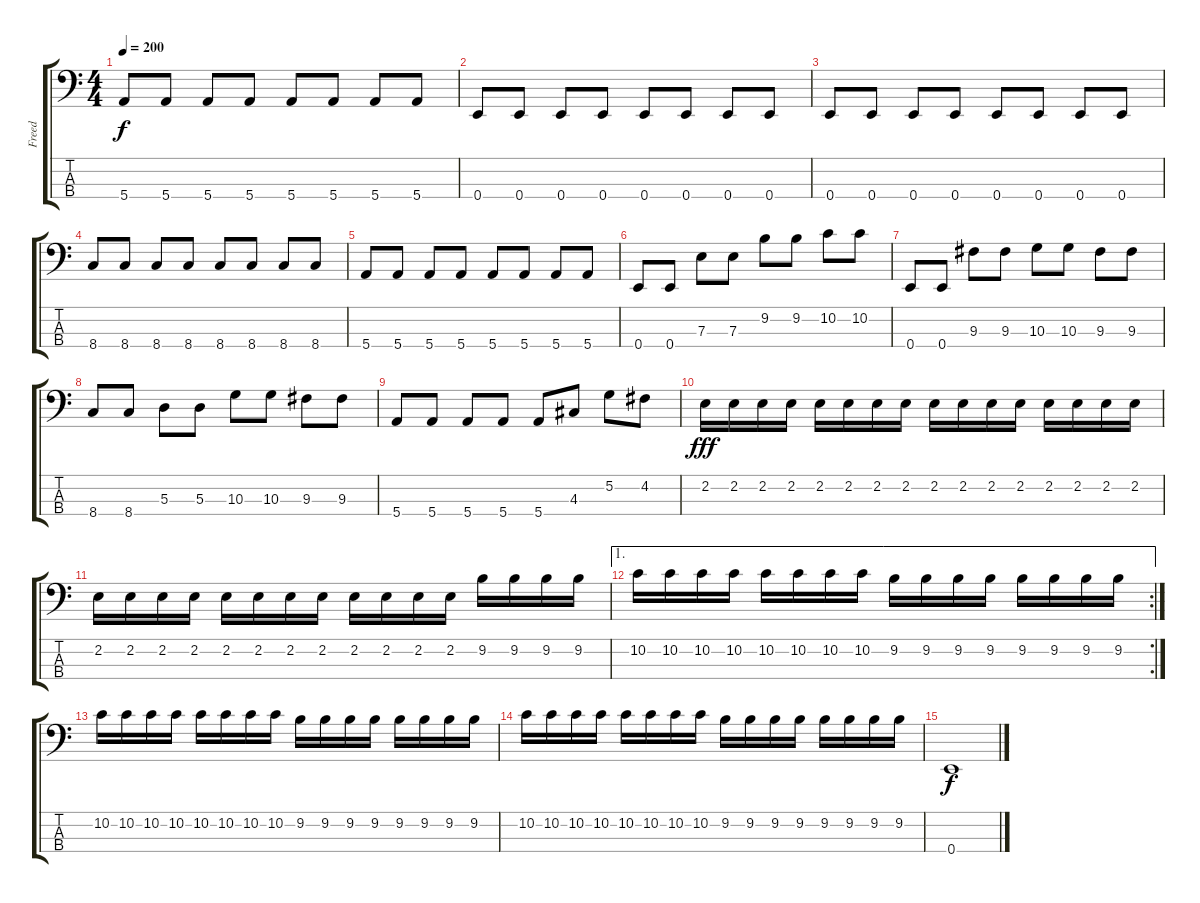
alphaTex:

\track ("Freed" "Freed") {instrument electricbassfinger}
\staff {score tabs}
\tuning (G2 D2 A1 E1) {hide}
\ts (4 4)
\tempo 200
\clef f4
\ks c
5.4.8{dy f} 5.4.8 5.4.8 5.4.8 5.4.8 5.4.8 5.4.8 5.4.8 |
0.4.8 0.4.8 0.4.8 0.4.8 0.4.8 0.4.8 0.4.8 0.4.8 |
0.4.8 0.4.8 0.4.8 0.4.8 0.4.8 0.4.8 0.4.8 0.4.8 |
8.4.8 8.4.8 8.4.8 8.4.8 8.4.8 8.4.8 8.4.8 8.4.8 |
5.4.8 5.4.8 5.4.8 5.4.8 5.4.8 5.4.8 5.4.8 5.4.8 |
0.4.8 0.4.8 7.3.8 7.3.8 9.2.8 9.2.8 10.2.8 10.2.8 |
0.4.8 0.4.8 9.3.8 9.3.8 10.3.8 10.3.8 9.3.8 9.3.8 |
8.4.8 8.4.8 5.3.8 5.3.8 10.3.8 10.3.8 9.3.8 9.3.8 |
5.4.8 5.4.8 5.4.8 5.4.8 5.4.8 4.3.8 5.2.8 4.2.8 |
2.2.16{dy fff} 2.2.16 2.2.16 2.2.16 2.2.16 2.2.16 2.2.16 2.2.16 2.2.16 2.2.16 2.2.16 2.2.16 2.2.16 2.2.16 2.2.16 2.2.16 |
2.2.16 2.2.16 2.2.16 2.2.16 2.2.16 2.2.16 2.2.16 2.2.16 2.2.16 2.2.16 2.2.16 2.2.16 9.2.16 9.2.16 9.2.16 9.2.16 |
\ae 1
\rc 2
10.2.16 10.2.16 10.2.16 10.2.16 10.2.16 10.2.16 10.2.16 10.2.16 9.2.16 9.2.16 9.2.16 9.2.16 9.2.16 9.2.16 9.2.16 9.2.16 |
10.2.16 10.2.16 10.2.16 10.2.16 10.2.16 10.2.16 10.2.16 10.2.16 9.2.16 9.2.16 9.2.16 9.2.16 9.2.16 9.2.16 9.2.16 9.2.16 |
10.2.16 10.2.16 10.2.16 10.2.16 10.2.16 10.2.16 10.2.16 10.2.16 9.2.16 9.2.16 9.2.16 9.2.16 9.2.16 9.2.16 9.2.16 9.2.16 |
0.4.1{dy f}
